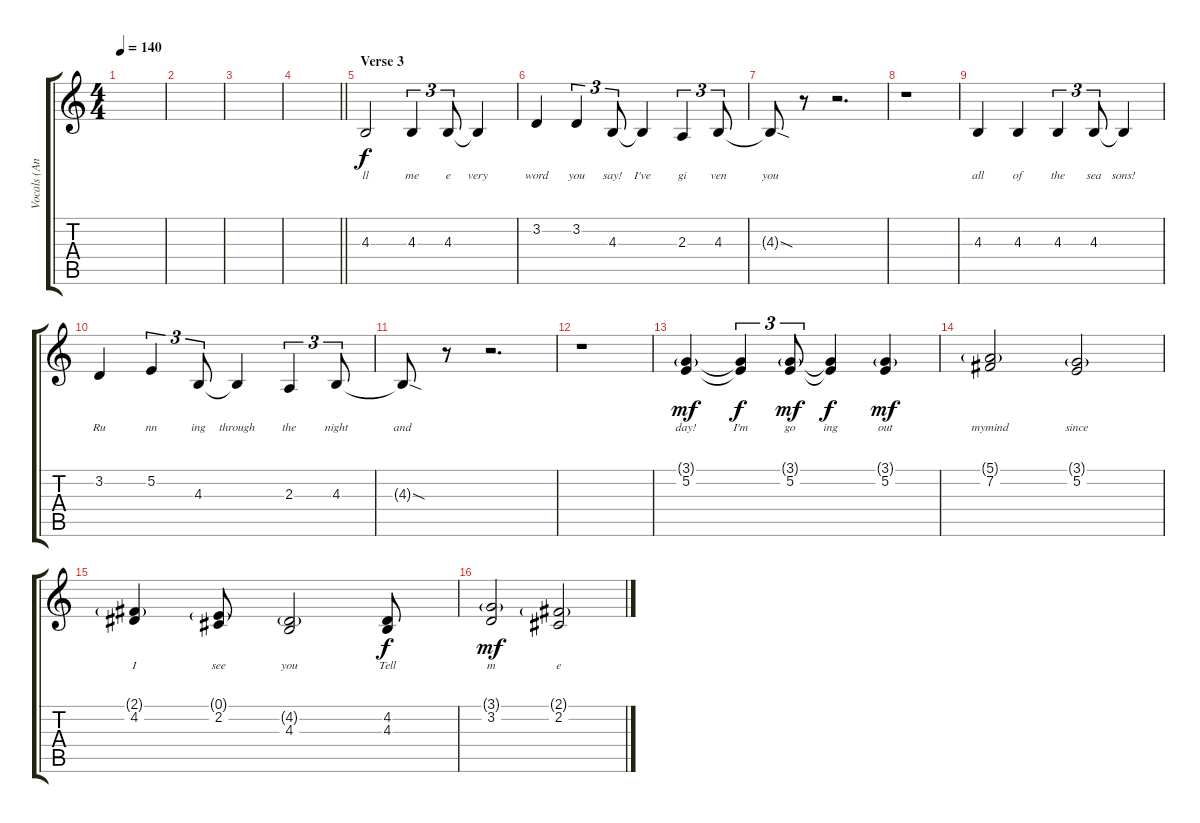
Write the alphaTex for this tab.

\track ("Vocals (Andrew Stockdale)" "Vocals (An") {instrument harmonica}
\staff {score tabs}
\tuning (E4 B3 G3 D3 A2 E2) {hide}
\ts (4 4)
\section ("" "")
\tempo 140
\clef g2
\ks c
|
|
|
\barLineRight lightlight
|
\section ("" "Verse 3")
4.3.2{lyrics (0 "ll") lyrics (1 "") lyrics (2 "") lyrics (3 "") lyrics (4 "")} 4.3.4{tu (3 2) lyrics (0 "me") lyrics (1 "") lyrics (2 "") lyrics (3 "") lyrics (4 "")} 4.3.8{tu (3 2) lyrics (0 "e") lyrics (1 "") lyrics (2 "") lyrics (3 "") lyrics (4 "")} 4.3{t}.4{lyrics (0 "very") lyrics (1 "") lyrics (2 "") lyrics (3 "") lyrics (4 "")} |
3.2.4{lyrics (0 "word") lyrics (1 "") lyrics (2 "") lyrics (3 "") lyrics (4 "")} 3.2.4{tu (3 2) lyrics (0 "you") lyrics (1 "") lyrics (2 "") lyrics (3 "") lyrics (4 "")} 4.3.8{tu (3 2) lyrics (0 "say!") lyrics (1 "") lyrics (2 "") lyrics (3 "") lyrics (4 "")} 4.3{t}.4{lyrics (0 "I've") lyrics (1 "") lyrics (2 "") lyrics (3 "") lyrics (4 "")} 2.3.4{tu (3 2) lyrics (0 "gi") lyrics (1 "") lyrics (2 "") lyrics (3 "") lyrics (4 "")} 4.3.8{tu (3 2) lyrics (0 "ven") lyrics (1 "") lyrics (2 "") lyrics (3 "") lyrics (4 "")} |
4.3{sod t}.8{lyrics (0 "you") lyrics (1 "") lyrics (2 "") lyrics (3 "") lyrics (4 "")} r.8 r.2{d} |
r.1 |
4.3.4{lyrics (0 "all") lyrics (1 "") lyrics (2 "") lyrics (3 "") lyrics (4 "")} 4.3.4{lyrics (0 "of") lyrics (1 "") lyrics (2 "") lyrics (3 "") lyrics (4 "")} 4.3.4{tu (3 2) lyrics (0 "the") lyrics (1 "") lyrics (2 "") lyrics (3 "") lyrics (4 "")} 4.3.8{tu (3 2) lyrics (0 "sea") lyrics (1 "") lyrics (2 "") lyrics (3 "") lyrics (4 "")} 4.3{t}.4{lyrics (0 "sons!") lyrics (1 "") lyrics (2 "") lyrics (3 "") lyrics (4 "")} |
3.2.4{lyrics (0 "Ru") lyrics (1 "") lyrics (2 "") lyrics (3 "") lyrics (4 "")} 5.2.4{tu (3 2) lyrics (0 "nn") lyrics (1 "") lyrics (2 "") lyrics (3 "") lyrics (4 "")} 4.3.8{tu (3 2) lyrics (0 "ing") lyrics (1 "") lyrics (2 "") lyrics (3 "") lyrics (4 "")} 4.3{t}.4{lyrics (0 "through") lyrics (1 "") lyrics (2 "") lyrics (3 "") lyrics (4 "")} 2.3.4{tu (3 2) lyrics (0 "the") lyrics (1 "") lyrics (2 "") lyrics (3 "") lyrics (4 "")} 4.3.8{tu (3 2) lyrics (0 "night") lyrics (1 "") lyrics (2 "") lyrics (3 "") lyrics (4 "")} |
4.3{sod t}.8{lyrics (0 "and") lyrics (1 "") lyrics (2 "") lyrics (3 "") lyrics (4 "")} r.8 r.2{d} |
r.1 |
(3.1{g} 5.2).4{lyrics (0 "day!") lyrics (1 "") lyrics (2 "") lyrics (3 "") lyrics (4 "") dy mf} (3.1{t} 5.2{t}).4{tu (3 2) lyrics (0 "I'm") lyrics (1 "") lyrics (2 "") lyrics (3 "") lyrics (4 "") dy f} (3.1{g} 5.2).8{tu (3 2) lyrics (0 "go") lyrics (1 "") lyrics (2 "") lyrics (3 "") lyrics (4 "") dy mf} (3.1{t} 5.2{t}).4{lyrics (0 "ing") lyrics (1 "") lyrics (2 "") lyrics (3 "") lyrics (4 "") dy f} (3.1{g} 5.2).4{lyrics (0 "out") lyrics (1 "") lyrics (2 "") lyrics (3 "") lyrics (4 "") dy mf} |
(5.1{g} 7.2).2{lyrics (0 "mymind") lyrics (1 "") lyrics (2 "") lyrics (3 "") lyrics (4 "")} (3.1{g} 5.2).2{lyrics (0 "since") lyrics (1 "") lyrics (2 "") lyrics (3 "") lyrics (4 "")} |
(2.1{g} 4.2).4{lyrics (0 "I") lyrics (1 "") lyrics (2 "") lyrics (3 "") lyrics (4 "")} (0.1{g} 2.2).8{lyrics (0 "see") lyrics (1 "") lyrics (2 "") lyrics (3 "") lyrics (4 "") beam Up} (4.2{g} 4.3).2{lyrics (0 "you") lyrics (1 "") lyrics (2 "") lyrics (3 "") lyrics (4 "") beam Up} (4.2 4.3).8{lyrics (0 "Tell") lyrics (1 "") lyrics (2 "") lyrics (3 "") lyrics (4 "") dy f} |
(3.1{g} 3.2).2{lyrics (0 "m") lyrics (1 "") lyrics (2 "") lyrics (3 "") lyrics (4 "") dy mf} (2.1{g} 2.2).2{lyrics (0 "e") lyrics (1 "") lyrics (2 "") lyrics (3 "") lyrics (4 "")}
